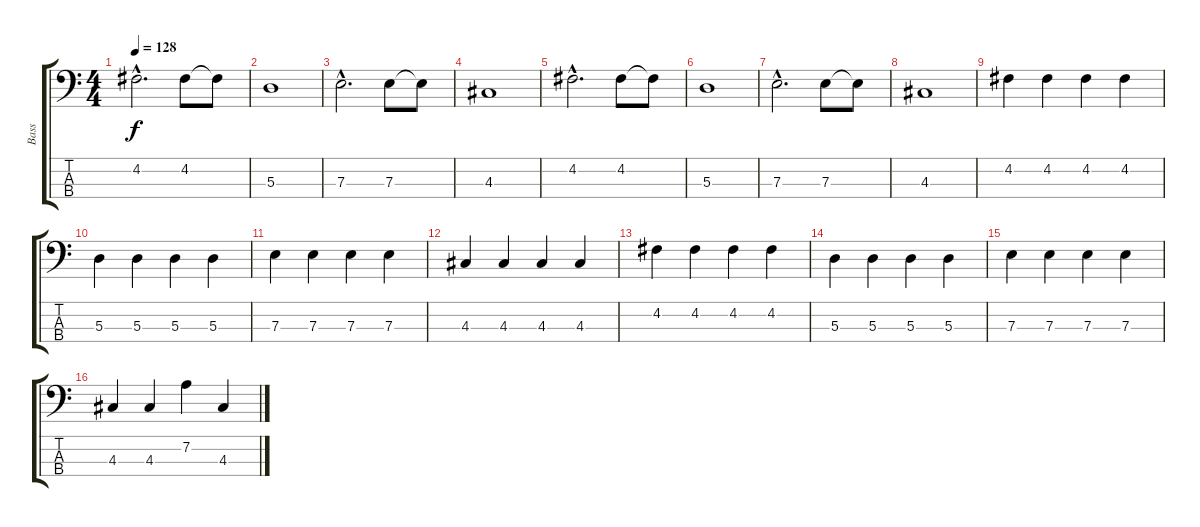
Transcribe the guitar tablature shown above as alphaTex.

\track ("Bass" "Bass") {instrument electricbassfinger}
\staff {score tabs}
\tuning (G2 D2 A1 E1) {hide}
\ts (4 4)
\tempo 128
\clef f4
\ks c
4.2{hac}.2{d dy f} 4.2.8 4.2{t}.8 |
5.3.1 |
7.3{hac}.2{d} 7.3.8 7.3{t}.8 |
4.3.1 |
4.2{hac}.2{d} 4.2.8 4.2{t}.8 |
5.3.1 |
7.3{hac}.2{d} 7.3.8 7.3{t}.8 |
4.3.1 |
4.2.4 4.2.4 4.2.4 4.2.4 |
5.3.4 5.3.4 5.3.4 5.3.4 |
7.3.4 7.3.4 7.3.4 7.3.4 |
4.3.4 4.3.4 4.3.4 4.3.4 |
4.2.4 4.2.4 4.2.4 4.2.4 |
5.3.4 5.3.4 5.3.4 5.3.4 |
7.3.4 7.3.4 7.3.4 7.3.4 |
4.3.4 4.3.4 7.2.4 4.3.4
